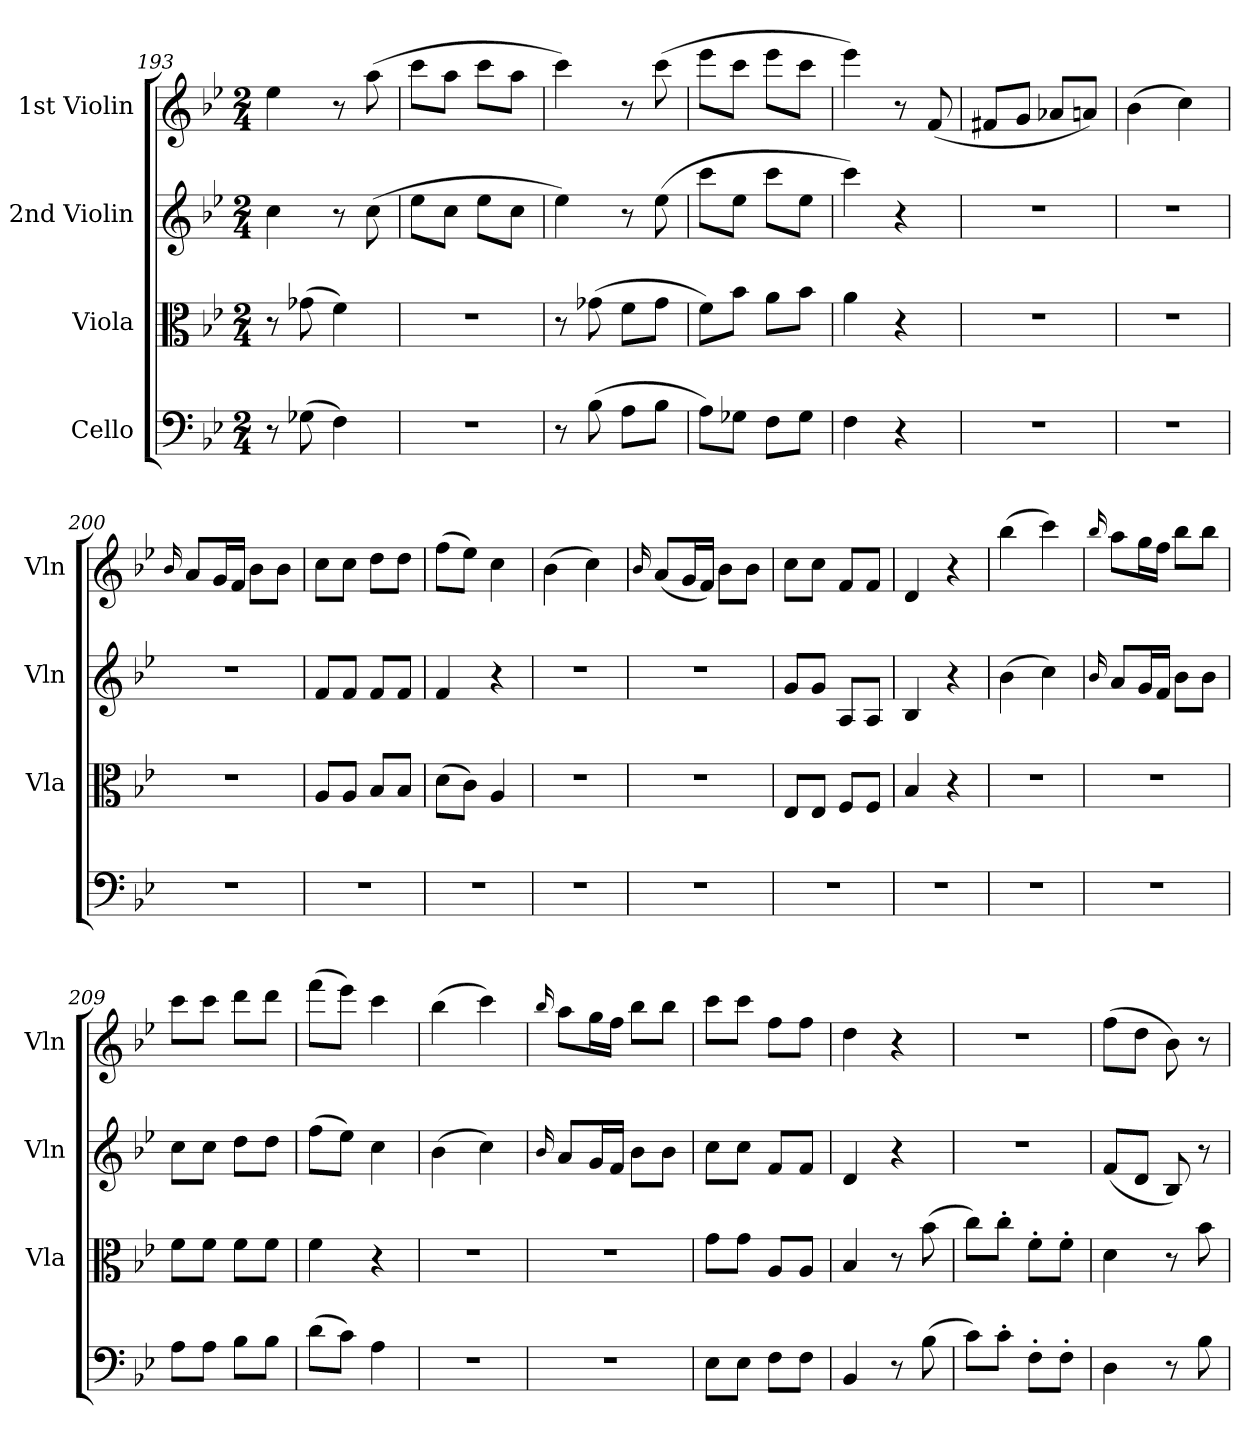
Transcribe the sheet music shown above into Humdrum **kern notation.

**kern	**kern	**kern	**kern
*part4	*part3	*part2	*part1
*staff4	*staff3	*staff2	*staff1
*I"Cello	*I"Viola	*I"2nd Violin	*I"1st Violin
*	*I'Vla	*I'Vln	*I'Vln
*clefF4	*clefC3	*clefG2	*clefG2
*k[b-e-]	*k[b-e-]	*k[b-e-]	*k[b-e-]
*B-:	*B-:	*B-:	*B-:
*M2/4	*M2/4	*M2/4	*M2/4
=193	=193	=193	=193
8r	8r	4cc	4ee-
(8G-X	(8g-X	.	.
4F)	4f)	8r	8r
.	.	(8cc	(8aa
=194	=194	=194	=194
2r	2r	8ee-L	8cccL
.	.	8ccJ	8aaJ
.	.	8ee-L	8cccL
.	.	8ccJ	8aaJ
=195	=195	=195	=195
8r	8r	4ee-)	4ccc)
(8B-	(8g-X	.	.
8AL	8fL	8r	8r
8B-J	8g-J	(8ee-	(8ccc
=196	=196	=196	=196
8AL)	8fL)	8cccL	8eee-L
8G-XJ	8b-J	8ee-J	8cccJ
8FL	8aL	8cccL	8eee-L
8G-J	8b-J	8ee-J	8cccJ
=197	=197	=197	=197
4F	4a	4ccc)	4eee-)
4r	4r	4r	8r
.	.	.	(8f
=198	=198	=198	=198
2r	2r	2r	8f#XL
.	.	.	8gJ
.	.	.	8a-XL
.	.	.	8anJ)
=199	=199	=199	=199
2r	2r	2r	(4b-
.	.	.	4cc)
=200	=200	=200	=200
.	.	.	16qqb-/
2r	2r	2r	8aL
.	.	.	16gL
.	.	.	16fJJ
.	.	.	8b-L
.	.	.	8b-J
=201	=201	=201	=201
2r	8AL	8fL	8ccL
.	8AJ	8fJ	8ccJ
.	8B-L	8fL	8ddL
.	8B-J	8fJ	8ddJ
=202	=202	=202	=202
2r	(8dL	4f	(8ffL
.	8cJ)	.	8ee-J)
.	4A	4r	4cc
=203	=203	=203	=203
2r	2r	2r	(4b-
.	.	.	4cc)
=204	=204	=204	=204
.	.	.	16qqb-/
2r	2r	2r	(8aL
.	.	.	16gL
.	.	.	16fJJ)
.	.	.	8b-L
.	.	.	8b-J
=205	=205	=205	=205
2r	8E-L	8gL	8ccL
.	8E-J	8gJ	8ccJ
.	8FL	8AL	8fL
.	8FJ	8AJ	8fJ
=206	=206	=206	=206
2r	4B-	4B-	4d
.	4r	4r	4r
=207	=207	=207	=207
2r	2r	(4b-	(4bb-
.	.	4cc)	4ccc)
=208	=208	=208	=208
.	.	16qqb-/	16qqbb-/
2r	2r	8aL	8aaL
.	.	16gL	16ggL
.	.	16fJJ	16ffJJ
.	.	8b-L	8bb-L
.	.	8b-J	8bb-J
=209	=209	=209	=209
8AL	8fL	8ccL	8cccL
8AJ	8fJ	8ccJ	8cccJ
8B-L	8fL	8ddL	8dddL
8B-J	8fJ	8ddJ	8dddJ
=210	=210	=210	=210
(8dL	4f	(8ffL	(8fffL
8cJ)	.	8ee-J)	8eee-J)
4A	4r	4cc	4ccc
=211	=211	=211	=211
2r	2r	(4b-	(4bb-
.	.	4cc)	4ccc)
=212	=212	=212	=212
.	.	16qqb-/	16qqbb-/
2r	2r	8aL	8aaL
.	.	16gL	16ggL
.	.	16fJJ	16ffJJ
.	.	8b-L	8bb-L
.	.	8b-J	8bb-J
=213	=213	=213	=213
8E-L	8gL	8ccL	8cccL
8E-J	8gJ	8ccJ	8cccJ
8FL	8AL	8fL	8ffL
8FJ	8AJ	8fJ	8ffJ
=214	=214	=214	=214
4BB-	4B-	4d	4dd
8r	8r	4r	4r
(8B-	(8b-	.	.
=215	=215	=215	=215
8cL)	8ccL)	2r	2r
8c'J	8cc'J	.	.
8F'L	8f'L	.	.
8F'J	8f'J	.	.
=216	=216	=216	=216
4D	4d	(8fL	(8ffL
.	.	8dJ	8ddJ
8r	8r	8B-)	8b-)
8B-	8b-	8r	8r
=	=	=	=
*-	*-	*-	*-
